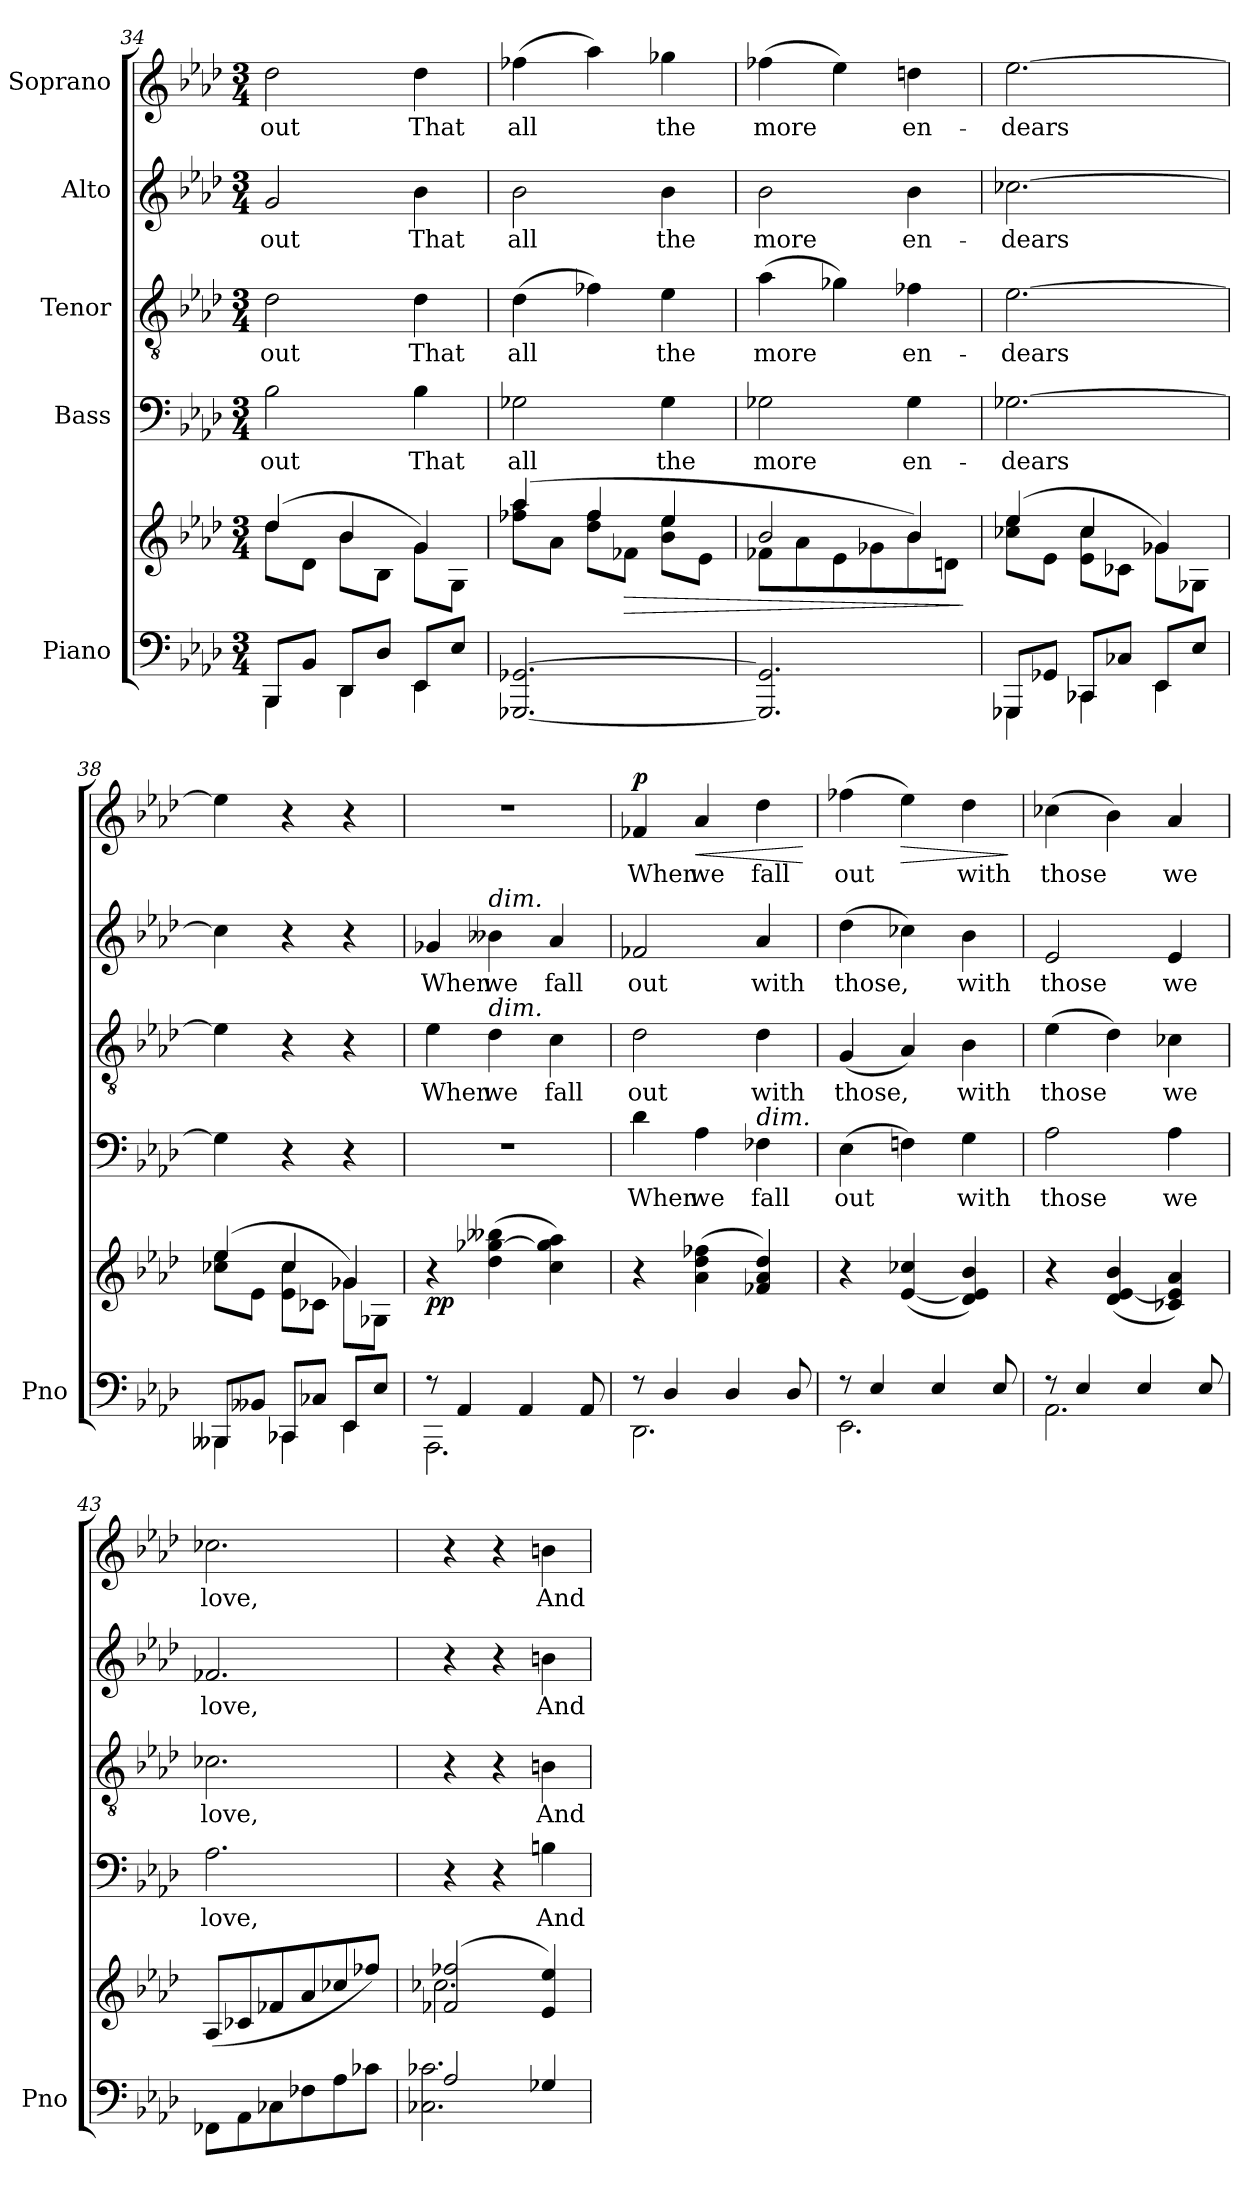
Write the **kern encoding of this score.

**kern	**kern	**dynam	**kern	**text	**kern	**text	**kern	**text	**kern	**text	**dynam
*part5	*part5	*part5	*part4	*part4	*part3	*part3	*part2	*part2	*part1	*part1	*part1
*staff6	*staff5	*staff5/6	*staff4	*staff4	*staff3	*staff3	*staff2	*staff2	*staff1	*staff1	*staff1
*I"Piano	*	*	*I"Bass	*	*I"Tenor	*	*I"Alto	*	*I"Soprano	*	*
*I'Pno	*	*	*	*	*	*	*	*	*	*	*
!!LO:LB:g=z
*clefF4	*clefG2	*	*clefF4	*	*clefGv2	*	*clefG2	*	*clefG2	*	*
*k[b-e-a-d-]	*k[b-e-a-d-]	*	*k[b-e-a-d-]	*	*k[b-e-a-d-]	*	*k[b-e-a-d-]	*	*k[b-e-a-d-]	*	*
*M3/4	*M3/4	*	*M3/4	*	*M3/4	*	*M3/4	*	*M3/4	*	*
=34	=34	=34	=34	=34	=34	=34	=34	=34	=34	=34	=34
*^	*^	*	*	*	*	*	*	*	*	*	*
!	!	!	!	!	!	!LO:LY:b	!	!LO:LY:b	!	!LO:LY:b	!	!LO:LY:b	!
8BBB-/L	4BBB-\	(4dd-/	8dd-\L	.	2B-\	out	2d-\	out	2g/	out	2dd-\	out	.
8BB-/J	.	.	8d-\J	.	.	.	.	.	.	.	.	.	.
8DD-/L	4DD-\	4b-/	8b-\L	.	.	.	.	.	.	.	.	.	.
8D-/J	.	.	8B-\J	.	.	.	.	.	.	.	.	.	.
!	!	!	!	!	!	!LO:LY:b	!	!LO:LY:b	!	!LO:LY:b	!	!LO:LY:b	!
8EE-/L	4EE-\	4g/)	8g\L	.	4B-\	That	4d-\	That	4b-\	That	4dd-\	That	.
8E-/J	.	.	8G\J	.	.	.	.	.	.	.	.	.	.
*v	*v	*	*	*	*	*	*	*	*	*	*	*	*
!!LO:PB:g=z
=35	=35	=35	=35	=35	=35	=35	=35	=35	=35	=35	=35	=35
!	!	!	!	!	!LO:LY:b	!	!LO:LY:b	!	!LO:LY:b	!	!LO:LY:b	!
[2.GGG-X/ [2.GG-X/	(4aa-/	8ff-X\ 8aa-\L	.	2G-X\	all	(4d-\	all	2b-\	all	(4ff-X\	all	.
.	.	8a-\J	.	.	.	.	.	.	.	.	.	.
.	4ff-/	8dd-\ 8ff-\L	.	.	.	4f-X\)	.	.	.	4aa-\)	.	.
!	!	!	!LO:HP:b	!	!	!	!	!	!	!	!	!
.	.	8f-X\J	>	.	.	.	.	.	.	.	.	.
!	!	!	!	!	!LO:LY:b	!	!LO:LY:b	!	!LO:LY:b	!	!LO:LY:b	!
.	4ee-/	8b-\ 8ee-\L	.	4G-\	the	4e-\	the	4b-\	the	4gg-X\	the	.
.	.	8e-\J	.	.	.	.	.	.	.	.	.	.
=36	=36	=36	=36	=36	=36	=36	=36	=36	=36	=36	=36	=36
!	!	!	!	!	!LO:LY:b	!	!LO:LY:b	!	!LO:LY:b	!	!LO:LY:b	!
2.GGG-/] 2.GG-/]	2b-/	8f-X\L	.	2G-X\	more	(4a-\	more	2b-\	more	(4ff-X\	more	.
.	.	8a-\	.	.	.	.	.	.	.	.	.	.
.	.	8e-\	.	.	.	4g-X\)	.	.	.	4ee-\)	.	.
.	.	8g-X\	.	.	.	.	.	.	.	.	.	.
!	!	!	!	!	!LO:LY:b	!	!LO:LY:b	!	!LO:LY:b	!	!LO:LY:b	!
.	4b-/)	8b-\	.	4G-\	en-	4f-X\	en-	4b-\	en-	4ddn\	en-	.
.	.	8dn\J	.	.	.	.	.	.	.	.	.	.
*	*v	*v	*	*	*	*	*	*	*	*	*	*
.	.	]	.	.	.	.	.	.	.	.	.
=37	=37	=37	=37	=37	=37	=37	=37	=37	=37	=37	=37
*^	*^	*	*	*	*	*	*	*	*	*	*
!	!	!	!	!	!	!LO:LY:b	!	!LO:LY:b	!	!LO:LY:b	!	!LO:LY:b	!
8GGG-X/L	4GGG-\	(4ee-/	8cc-X\ 8ee-\L	.	[2.G-X\	-dears	[2.e-\	-dears	[2.cc-X\	-dears	[2.ee-\	-dears	.
8GG-X/J	.	.	8e-\J	.	.	.	.	.	.	.	.	.	.
8CC-X/L	4CC-\	4cc-/	8e-\ 8cc-\L	.	.	.	.	.	.	.	.	.	.
8C-X/J	.	.	8c-X\J	.	.	.	.	.	.	.	.	.	.
8EE-/L	4EE-\	4g-X/)	8g-\L	.	.	.	.	.	.	.	.	.	.
8E-/J	.	.	8G-X\J	.	.	.	.	.	.	.	.	.	.
=38	=38	=38	=38	=38	=38	=38	=38	=38	=38	=38	=38	=38	=38
8BBB--X/L	4BBB--\	(4ee-/	8cc-X\ 8ee-\L	.	4G-\]	.	4e-\]	.	4cc-\]	.	4ee-\]	.	.
8BB--X/J	.	.	8e-\J	.	.	.	.	.	.	.	.	.	.
8CC-X/L	4CC-\	4cc-/	8e-\ 8cc-\L	.	4r	.	4r	.	4r	.	4r	.	.
8C-X/J	.	.	8c-X\J	.	.	.	.	.	.	.	.	.	.
8EE-/L	4EE-\	4g-X/)	8g-\L	.	4r	.	4r	.	4r	.	4r	.	.
8E-/J	.	.	8G-X\J	.	.	.	.	.	.	.	.	.	.
=39	=39	=39	=39	=39	=39	=39	=39	=39	=39	=39	=39	=39	=39
!	!	!	!	!LO:DY:b	!	!	!	!LO:LY:b	!	!LO:LY:b	!	!	!
*	*	*v	*v	*	*	*	*	*	*	*	*	*	*
8r	2.AAA-\	4r	pp	2.r	.	4e-\	When	4g-X/	When	2.r	.	.
4AA-/	.	.	.	.	.	.	.	.	.	.	.	.
!	!	!	!	!	!	!	!	!LO:TX:a:i:t=dim.	!	!	!	!
!	!	!	!	!	!	!LO:TX:a:i:t=dim.	!	!	!	!	!	!
!	!	!	!	!	!	!	!LO:LY:b	!	!LO:LY:b	!	!	!
.	.	(>4dd-\ [<4gg-X\ 4bb--X\	.	.	.	4d-\	we	4b--X\	we	.	.	.
4AA-/	.	.	.	.	.	.	.	.	.	.	.	.
!	!	!	!	!	!	!	!LO:LY:b	!	!LO:LY:b	!	!	!
.	.	4cc\ 4gg-\] 4aa-\)	.	.	.	4c\	fall	4a-/	fall	.	.	.
8AA-/	.	.	.	.	.	.	.	.	.	.	.	.
=40	=40	=40	=40	=40	=40	=40	=40	=40	=40	=40	=40	=40
!	!	!	!	!	!LO:LY:b	!	!LO:LY:b	!	!LO:LY:b	!	!LO:LY:b	!LO:DY:a
8r	2.DD-\	4r	.	4d-\	When	2d-\	out	2f-X/	out	4f-X/	When	p
4D-/	.	.	.	.	.	.	.	.	.	.	.	.
!	!	!	!	!	!LO:LY:b	!	!	!	!	!	!LO:LY:b	!LO:HP:b
.	.	(4a-\ 4dd-\ 4ff-X\	.	4A-\	we	.	.	.	.	4a-/	we	<
4D-/	.	.	.	.	.	.	.	.	.	.	.	.
!	!	!	!	!LO:TX:a:i:t=dim.	!	!	!	!	!	!	!	!
!	!	!	!	!	!LO:LY:b	!	!LO:LY:b	!	!LO:LY:b	!	!LO:LY:b	!
.	.	4f-X/ 4a-/ 4dd-/)	.	4F-X\	fall	4d-\	with	4a-/	with	4dd-\	fall	.
8D-/	.	.	.	.	.	.	.	.	.	.	.	.
*v	*v	*	*	*	*	*	*	*	*	*	*	*
.	.	.	.	.	.	.	.	.	.	.	[
!!LO:LB:g=z
=41	=41	=41	=41	=41	=41	=41	=41	=41	=41	=41	=41
*^	*	*	*	*	*	*	*	*	*	*	*
!	!	!	!	!	!LO:LY:b	!	!LO:LY:b	!	!LO:LY:b	!	!LO:LY:b	!
8r	2.EE-\	4r	.	(4E-\	out	(4G/	those,	(4dd-\	those,	(4ff-X\	out	.
4E-/	.	.	.	.	.	.	.	.	.	.	.	.
!	!	!	!	!	!	!	!	!	!	!	!	!LO:HP:b
.	.	(<[>4e-/ 4cc-X/	.	4Fn\)	.	4A-/)	.	4cc-X\)	.	4ee-\)	.	>
4E-/	.	.	.	.	.	.	.	.	.	.	.	.
!	!	!	!	!	!LO:LY:b	!	!LO:LY:b	!	!LO:LY:b	!	!LO:LY:b	!
.	.	4d-/ 4e-/] 4b-/)	.	4G\	with	4B-\	with	4b-\	with	4dd-\	with	.
8E-/	.	.	.	.	.	.	.	.	.	.	.	.
*v	*v	*	*	*	*	*	*	*	*	*	*	*
.	.	.	.	.	.	.	.	.	.	.	]
!!LO:PB:g=z
=42	=42	=42	=42	=42	=42	=42	=42	=42	=42	=42	=42
*^	*	*	*	*	*	*	*	*	*	*	*
!	!	!	!	!	!LO:LY:b	!	!LO:LY:b	!	!LO:LY:b	!	!LO:LY:b	!
8r	2.AA-\	4r	.	2A-\	those	(4e-\	those	2e-/	those	(4cc-X\	those	.
4E-/	.	.	.	.	.	.	.	.	.	.	.	.
.	.	(<4d-/ [4e-/ 4b-/	.	.	.	4d-\)	.	.	.	4b-\)	.	.
4E-/	.	.	.	.	.	.	.	.	.	.	.	.
!	!	!	!	!	!LO:LY:b	!	!LO:LY:b	!	!LO:LY:b	!	!LO:LY:b	!
.	.	4c-X/ 4e-/] 4a-/)	.	4A-\	we	4c-X\	we	4e-/	we	4a-/	we	.
8E-/	.	.	.	.	.	.	.	.	.	.	.	.
*v	*v	*	*	*	*	*	*	*	*	*	*	*
=43	=43	=43	=43	=43	=43	=43	=43	=43	=43	=43	=43
!	!	!	!	!LO:LY:b	!	!LO:LY:b	!	!LO:LY:b	!	!LO:LY:b	!
8FF-X\L	(8A-/L	.	2.A-\	love,	2.c-X\	love,	2.f-X/	love,	2.cc-X\	love,	.
8AA-\	8c-X/	.	.	.	.	.	.	.	.	.	.
8C-X\	8f-X/	.	.	.	.	.	.	.	.	.	.
8F-X\	8a-/	.	.	.	.	.	.	.	.	.	.
8A-\	8cc-X/	.	.	.	.	.	.	.	.	.	.
8c-X\J	8ff-X/J)	.	.	.	.	.	.	.	.	.	.
=44	=44	=44	=44	=44	=44	=44	=44	=44	=44	=44	=44
*^	*^	*	*	*	*	*	*	*	*	*	*
2A-/	2.C-X\ 2.c-X\	(2f-X/ 2ff-X/	2.cc-X\	.	4r	.	4r	.	4r	.	4r	.	.
.	.	.	.	.	4r	.	4r	.	4r	.	4r	.	.
!	!	!	!	!	!	!LO:LY:b	!	!LO:LY:b	!	!LO:LY:b	!	!LO:LY:b	!
4G-X/	.	4e-/ 4ee-/)	.	.	4Bn\	And	4Bn\	And	4bn\	And	4bn\	And	.
*v	*v	*	*	*	*	*	*	*	*	*	*	*	*
*	*v	*v	*	*	*	*	*	*	*	*	*	*
=	=	=	=	=	=	=	=	=	=	=	=
*-	*-	*-	*-	*-	*-	*-	*-	*-	*-	*-	*-
